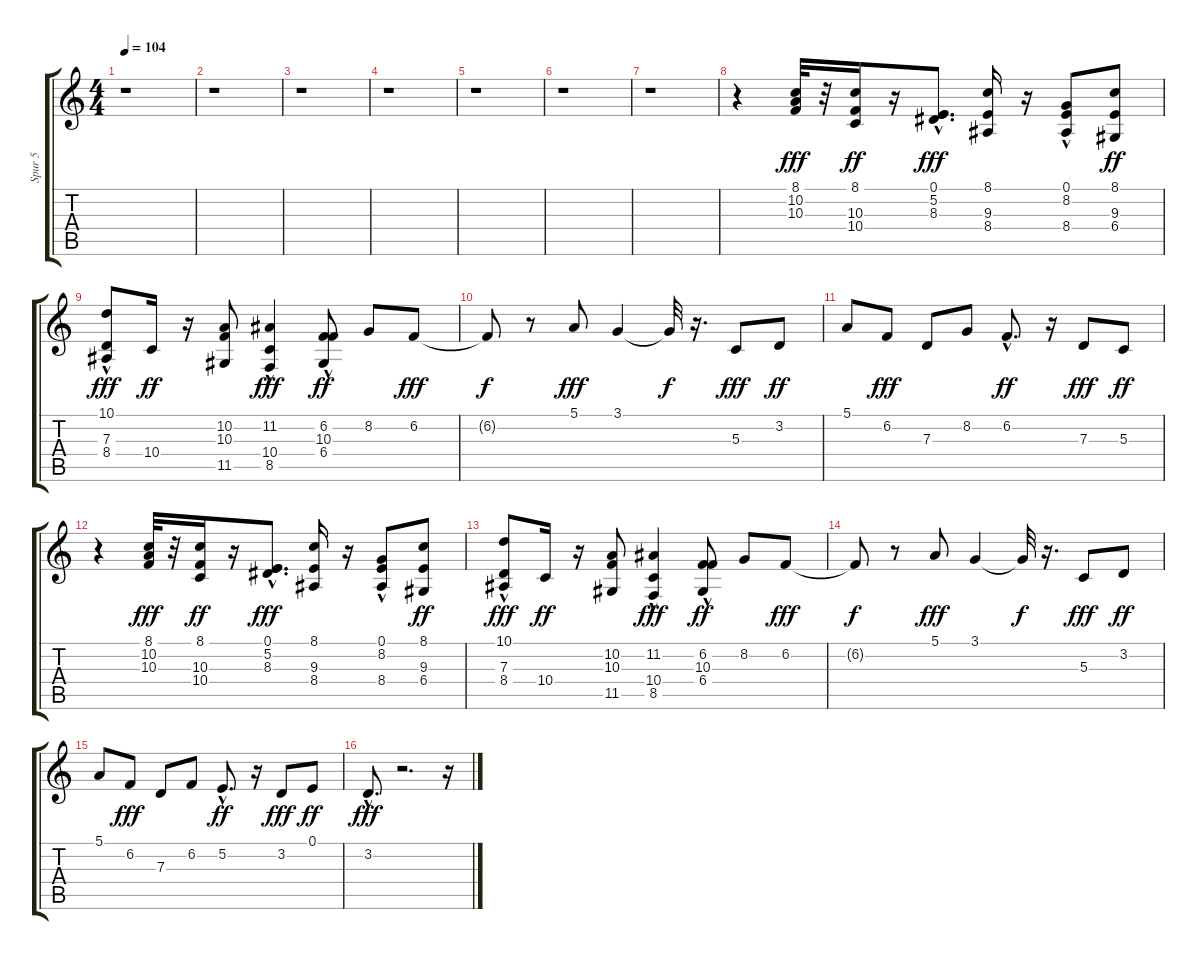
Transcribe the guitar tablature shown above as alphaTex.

\track ("Spur 5" "Spur 5") {instrument voiceoohs}
\staff {score tabs}
\tuning (E4 B3 G3 D3 A2 E2) {hide}
\ts (4 4)
\tempo 104
\clef g2
\ks c
r.1{dy fff instrument voiceoohs} |
r.1 |
r.1 |
r.1 |
r.1 |
r.1 |
r.1 |
r.4 (8.1 10.2 10.3).32 r.32 (8.1 10.3 10.4).16{dy ff} r.16 (0.1{hac} 5.2{hac} 8.3).8{d dy fff} (8.1 9.3 8.4).16 r.16 (0.1 8.2{hac} 8.4).8 (8.1 9.3 6.4).8{dy ff} |
(10.1{hac} 7.3 8.4).8{dy fff} 10.4.16{dy ff} r.16 (10.2 10.3 11.5).8 (11.2{hac} 10.4{hac} 8.5).4{dy fff} (6.2{hac} 10.3 6.4).8{dy ff} 8.2.8 6.2.8{dy fff} |
6.2{t}.8{dy f} r.8 5.1.8{dy fff} 3.1.4 3.1{t}.32{dy f} r.16{d} 5.3.8{dy fff} 3.2.8{dy ff} |
5.1.8 6.2.8{dy fff} 7.3.8 8.2.8 6.2{hac}.8{d dy ff} r.16 7.3.8{dy fff} 5.3.8{dy ff} |
r.4 (8.1 10.2 10.3).32{dy fff} r.32 (8.1 10.3 10.4).16{dy ff} r.16 (0.1{hac} 5.2{hac} 8.3).8{d dy fff} (8.1 9.3 8.4).16 r.16 (0.1 8.2{hac} 8.4).8 (8.1 9.3 6.4).8{dy ff} |
(10.1{hac} 7.3 8.4).8{dy fff} 10.4.16{dy ff} r.16 (10.2 10.3 11.5).8 (11.2{hac} 10.4{hac} 8.5).4{dy fff} (6.2{hac} 10.3 6.4).8{dy ff} 8.2.8 6.2.8{dy fff} |
6.2{t}.8{dy f} r.8 5.1.8{dy fff} 3.1.4 3.1{t}.32{dy f} r.16{d} 5.3.8{dy fff} 3.2.8{dy ff} |
5.1.8 6.2.8{dy fff} 7.3.8 6.2.8 5.2{hac}.8{d dy ff} r.16 3.2.8{dy fff} 0.1.8{dy ff} |
3.2{hac}.8{d dy fff} r.2{d} r.16
